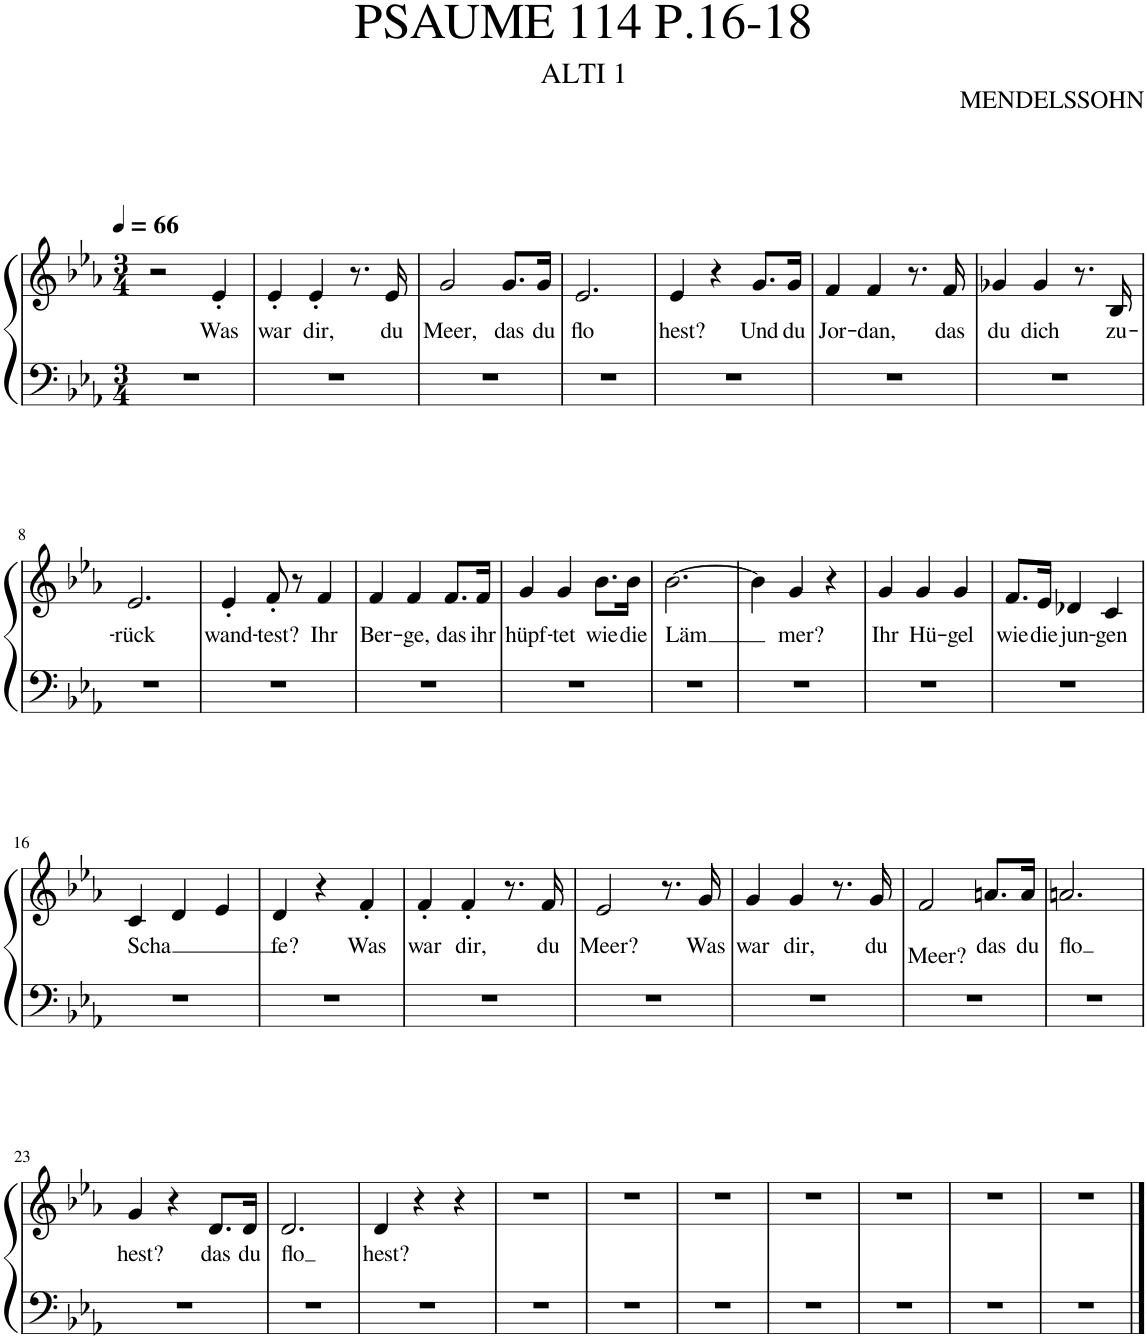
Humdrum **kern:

**kern	**kern	**text
*part1	*part1	*part1
*staff2	*staff1	*staff1
*I"Piano	*	*
*I'Pno.	*	*
*clefF4	*clefG2	*
*k[b-e-a-]	*k[b-e-a-]	*
*M3/4	*M3/4	*
*MM66	*MM66	*
=1	=1	=1
2.r	2r	.
!	!	!LO:LY:b
.	4e-'/	Was
=2	=2	=2
!	!	!LO:LY:b
2.r	4e-'/	war
!	!	!LO:LY:b
.	4e-'/	dir,
.	8.r	.
!	!	!LO:LY:b
.	16e-/	du
=3	=3	=3
!	!	!LO:LY:b
2.r	2g/	Meer,
!	!	!LO:LY:b
.	8.g/L	das
!	!	!LO:LY:b
.	16g/Jk	du
=4	=4	=4
!	!	!LO:LY:b
2.r	2.e-/	flo
=5	=5	=5
!	!	!LO:LY:b
2.r	4e-/	hest?
.	4r	.
!	!	!LO:LY:b
.	8.g/L	Und
!	!	!LO:LY:b
.	16g/Jk	du
=6	=6	=6
!	!	!LO:LY:b
2.r	4f/	Jor-
!	!	!LO:LY:b
.	4f/	-dan,
.	8.r	.
!	!	!LO:LY:b
.	16f/	das
=7	=7	=7
!	!	!LO:LY:b
2.r	4g-X/	du
!	!	!LO:LY:b
.	4g-/	dich
.	8.r	.
!	!	!LO:LY:b
.	16B-/	zu-
!!LO:LB:g=z
=8	=8	=8
!	!	!LO:LY:b
2.r	2.e-/	-rück
=9	=9	=9
!	!	!LO:LY:b
2.r	4e-'/	wand-
!	!	!LO:LY:b
.	8f'/	-test?
.	8r	.
!	!	!LO:LY:b
.	4f/	Ihr
=10	=10	=10
!	!	!LO:LY:b
2.r	4f/	Ber-
!	!	!LO:LY:b
.	4f/	-ge,
!	!	!LO:LY:b
.	8.f/L	das
!	!	!LO:LY:b
.	16f/Jk	ihr
=11	=11	=11
!	!	!LO:LY:b
2.r	4g/	hüpf-
!	!	!LO:LY:b
.	4g/	-tet
!	!	!LO:LY:b
.	8.b-\L	wie
!	!	!LO:LY:b
.	16b-\Jk	die
=12	=12	=12
!	!	!LO:LY:b
2.r	[2.b-\	-Läm
=13	=13	=13
2.r	4b-\]	.
!	!	!LO:LY:b
.	4g/	mer?
.	4r	.
=14	=14	=14
!	!	!LO:LY:b
2.r	4g/	Ihr
!	!	!LO:LY:b
.	4g/	Hü-
!	!	!LO:LY:b
.	4g/	-gel
=15	=15	=15
!	!	!LO:LY:b
2.r	8.f/L	wie
!	!	!LO:LY:b
.	16e-/Jk	die
!	!	!LO:LY:b
.	4d-X/	jun-
!	!	!LO:LY:b
.	4c/	-gen
!!LO:LB:g=z
=16	=16	=16
!	!	!LO:LY:b
2.r	4c/	Scha
.	4d/	.
.	4e-/	.
=17	=17	=17
!	!	!LO:LY:b
2.r	4d/	fe?
.	4r	.
!	!	!LO:LY:b
.	4f'/	Was
=18	=18	=18
!	!	!LO:LY:b
2.r	4f'/	war
!	!	!LO:LY:b
.	4f'/	dir,
.	8.r	.
!	!	!LO:LY:b
.	16f/	du
=19	=19	=19
!	!	!LO:LY:b
2.r	2e-/	Meer?
.	8.r	.
!	!	!LO:LY:b
.	16g/	Was
=20	=20	=20
!	!	!LO:LY:b
2.r	4g/	war
!	!	!LO:LY:b
.	4g/	dir,
.	8.r	.
!	!	!LO:LY:b
.	16g/	du
=21	=21	=21
!	!	!LO:LY:b
2.r	2f/	Meer?
!	!	!LO:LY:b
.	8.an/L	das
!	!	!LO:LY:b
.	16a/Jk	du
=22	=22	=22
!	!	!LO:LY:b
2.r	2.an/	flo
!!LO:LB:g=z
=23	=23	=23
!	!	!LO:LY:b
2.r	4g/	hest?
.	4r	.
!	!	!LO:LY:b
.	8.d/L	das
!	!	!LO:LY:b
.	16d/Jk	du
=24	=24	=24
!	!	!LO:LY:b
2.r	2.d/	flo
=25	=25	=25
!	!	!LO:LY:b
2.r	4d/	hest?
.	4r	.
.	4r	.
=26	=26	=26
2.r	2.r	.
=27	=27	=27
2.r	2.r	.
=28	=28	=28
2.r	2.r	.
=29	=29	=29
2.r	2.r	.
=30	=30	=30
2.r	2.r	.
=31	=31	=31
2.r	2.r	.
=32	=32	=32
2.r	2.r	.
==	==	==
*-	*-	*-
